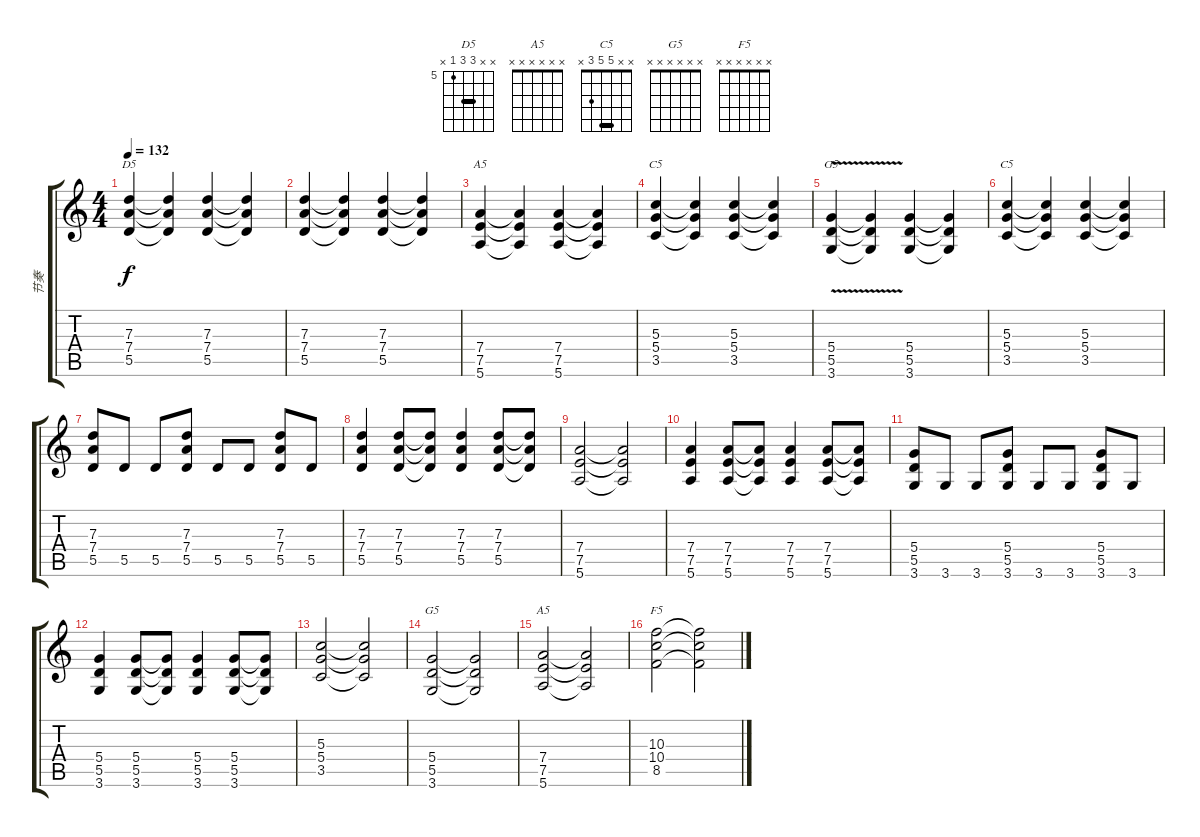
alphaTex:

\track ("节奏" "节奏") {instrument distortionguitar}
\staff {score tabs}
\tuning (E4 B3 G3 D3 A2 E2) {hide}
\chord ("D5" x x 7 7 5 x) {firstfret 5 barre 7}
\chord ("A5" x x x 7 7 5) {firstfret 5 barre 7}
\chord ("C5" x x 5 5 3 x) {firstfret 3 barre 5}
\chord ("G5" x x x 5 5 3) {barre 5}
\chord ("C5" x x 5 5 3 x) {barre 5}
\chord ("G5" x x x x x x)
\chord ("A5" x x x x x x)
\chord ("F5" x x x x x x)
\ts (4 4)
\tempo 132
\clef g2
\ks c
(7.3 7.4 5.5).4{ch "D5" dy f} (7.3{t} 7.4{t} 5.5{t}).4 (7.3 7.4 5.5).4 (7.3{t} 7.4{t} 5.5{t}).4 |
(7.3 7.4 5.5).4 (7.3{t} 7.4{t} 5.5{t}).4 (7.3 7.4 5.5).4 (7.3{t} 7.4{t} 5.5{t}).4 |
(7.4 7.5 5.6).4{ch "A5"} (7.4{t} 7.5{t} 5.6{t}).4 (7.4 7.5 5.6).4 (7.4{t} 7.5{t} 5.6{t}).4 |
(5.3 5.4 3.5).4{ch "C5"} (5.3{t} 5.4{t} 3.5{t}).4 (5.3 5.4 3.5).4 (5.3{t} 5.4{t} 3.5{t}).4 |
(5.4 5.5 3.6{v}).4{ch "G5"} (5.4{t} 5.5{t} 3.6{t}).4 (5.4 5.5 3.6).4 (5.4{t} 5.5{t} 3.6{t}).4 |
(5.3 5.4 3.5).4{ch "C5"} (5.3{t} 5.4{t} 3.5{t}).4 (5.3 5.4 3.5).4 (5.3{t} 5.4{t} 3.5{t}).4 |
(7.3 7.4 5.5).8 5.5.8 5.5.8 (7.3 7.4 5.5).8 5.5.8 5.5.8 (7.3 7.4 5.5).8 5.5.8 |
(7.3 7.4 5.5).4 (7.3 7.4 5.5).8 (7.3{t} 7.4{t} 5.5{t}).8 (7.3 7.4 5.5).4 (7.3 7.4 5.5).8 (7.3{t} 7.4{t} 5.5{t}).8 |
(7.4 7.5 5.6).2 (7.4{t} 7.5{t} 5.6{t}).2 |
(7.4 7.5 5.6).4 (7.4 7.5 5.6).8 (7.4{t} 7.5{t} 5.6{t}).8 (7.4 7.5 5.6).4 (7.4 7.5 5.6).8 (7.4{t} 7.5{t} 5.6{t}).8 |
(5.4 5.5 3.6).8 3.6.8 3.6.8 (5.4 5.5 3.6).8 3.6.8 3.6.8 (5.4 5.5 3.6).8 3.6.8 |
(5.4 5.5 3.6).4 (5.4 5.5 3.6).8 (5.4{t} 5.5{t} 3.6{t}).8 (5.4 5.5 3.6).4 (5.4 5.5 3.6).8 (5.4{t} 5.5{t} 3.6{t}).8 |
(5.3 5.4 3.5).2 (5.3{t} 5.4{t} 3.5{t}).2 |
(5.4 5.5 3.6).2{ch "G5"} (5.4{t} 5.5{t} 3.6{t}).2 |
(7.4 7.5 5.6).2{ch "A5"} (7.4{t} 7.5{t} 5.6{t}).2 |
(10.3 10.4 8.5).2{ch "F5"} (10.3{t} 10.4{t} 8.5{t}).2
